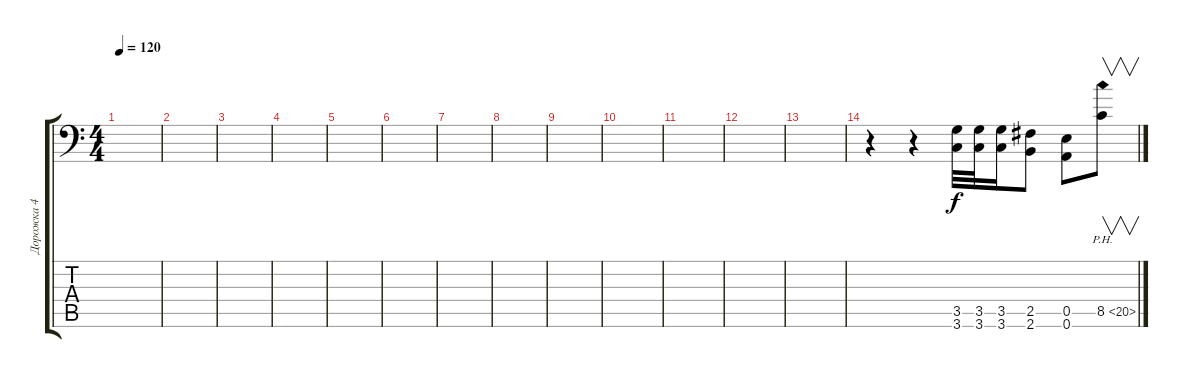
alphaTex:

\track ("Дорожка 4" "Дорожка 4") {instrument distortionguitar}
\staff {score tabs}
\tuning (B3 Gb3 D3 A2 E2 A1) {hide}
\ts (4 4)
\tempo 120
\clef f4
\ks c
|
|
|
|
|
|
|
|
|
|
|
|
|
r.4 r.4 (3.5 3.6).32 (3.5 3.6).32 (3.5 3.6).16 (2.5 2.6).8 (0.5 0.6).8 8.5{ph 12}.8{v}
